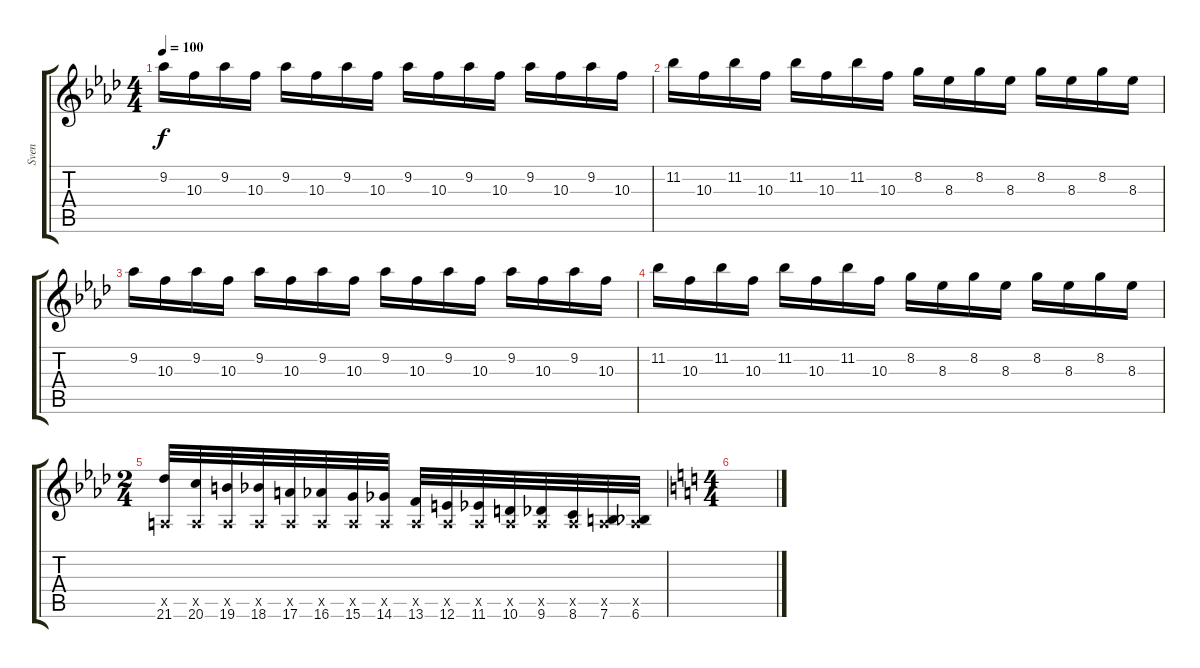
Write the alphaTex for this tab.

\track ("Sven" "Sven") {instrument overdrivenguitar}
\staff {score tabs}
\tuning (E4 B3 G3 D3 A2 E2) {hide}
\ts (4 4)
\tempo 100
\clef g2
\ks ab
9.2.16{dy f} 10.3.16 9.2.16 10.3.16 9.2.16 10.3.16 9.2.16 10.3.16 9.2.16 10.3.16 9.2.16 10.3.16 9.2.16 10.3.16 9.2.16 10.3.16 |
11.2.16 10.3.16 11.2.16 10.3.16 11.2.16 10.3.16 11.2.16 10.3.16 8.2.16 8.3.16 8.2.16 8.3.16 8.2.16 8.3.16 8.2.16 8.3.16 |
9.2.16 10.3.16 9.2.16 10.3.16 9.2.16 10.3.16 9.2.16 10.3.16 9.2.16 10.3.16 9.2.16 10.3.16 9.2.16 10.3.16 9.2.16 10.3.16 |
11.2.16 10.3.16 11.2.16 10.3.16 11.2.16 10.3.16 11.2.16 10.3.16 8.2.16 8.3.16 8.2.16 8.3.16 8.2.16 8.3.16 8.2.16 8.3.16 |
\ts (2 4)
(0.5{x} 21.6).32 (0.5{x} 20.6).32 (0.5{x} 19.6).32 (0.5{x} 18.6).32 (0.5{x} 17.6).32 (0.5{x} 16.6).32 (0.5{x} 15.6).32 (0.5{x} 14.6).32 (0.5{x} 13.6).32 (0.5{x} 12.6).32 (0.5{x} 11.6).32 (0.5{x} 10.6).32 (0.5{x} 9.6).32 (0.5{x} 8.6).32 (0.5{x} 7.6).32 (0.5{x} 6.6).32 |
\ts (4 4)
\ks c
